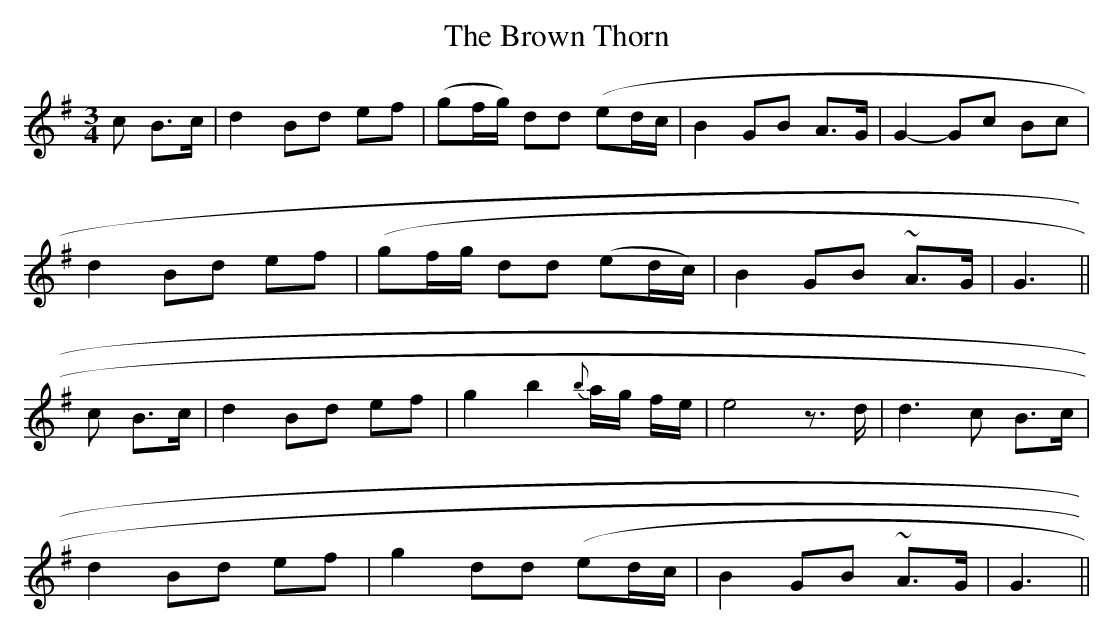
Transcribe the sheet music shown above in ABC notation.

X:1
T: The Brown Thorn
M: 3/4
L: 1/8
K: G
c B>c | d2-Bd ef | (gf/2g/2) dd (ed/2c/2 | B2 GB A>G | G2-Gc Bc |
d2-Bd ef | (gf/2g/2 dd (ed/2c/2) | B2 GB ~A>-G | G3 ||
c B>c | d2-Bd ef | g2 b2 {b}a/2-g/2 f/2-e/2 | e4z>d | d3 c B>c |
d2-Bd ef | g2 dd (ed/2c/2 | B2 GB ~A>-G | G3 ||
